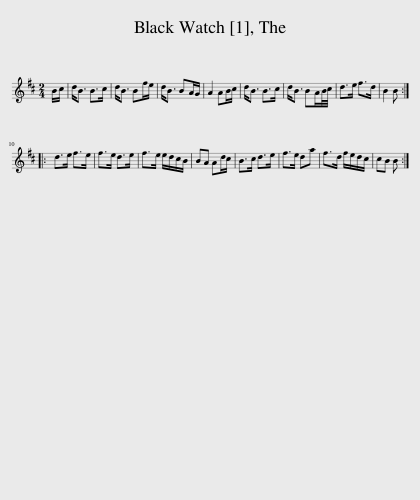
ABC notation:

X:1
L:1/8
M:2/4
I:linebreak $
K:Bmin
V:1 treble
V:1
 B/c/ | d<B B>c | d<B Bf/e/ | d<B BA/G/ | A2 AB/c/ | %5
 d<B B>c | d<B BA/B/4c/4 | d>e f>d | B2 B ::$ d>e f>e | %10
 f>e d>e | f>e e/d/c/B/ | BA Ad/c/ | B>c d>e | f>e da | %15
 f>d f/e/d/c/ | cB B :| %17
